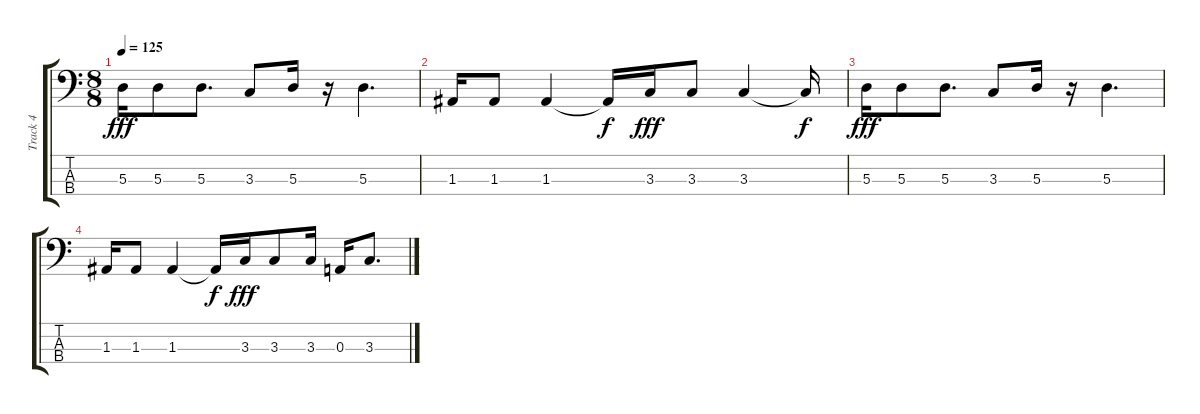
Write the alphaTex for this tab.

\track ("Track 4" "Track 4") {instrument electricbasspick}
\staff {score tabs}
\tuning (G2 D2 A1 E1) {hide}
\ts (8 8)
\tempo 125
\clef f4
\ks c
5.3.16{dy fff} 5.3.8 5.3.8{d} 3.3.8 5.3.16 r.16 5.3.4{d} |
1.3.16 1.3.8 1.3.4 1.3{t}.16{dy f} 3.3.16{dy fff} 3.3.8 3.3.4 3.3{t}.16{dy f} |
5.3.16{dy fff} 5.3.8 5.3.8{d} 3.3.8 5.3.16 r.16 5.3.4{d} |
1.3.16 1.3.8 1.3.4 1.3{t}.16{dy f} 3.3.16{dy fff} 3.3.8 3.3.16 0.3.16 3.3.8{d}
